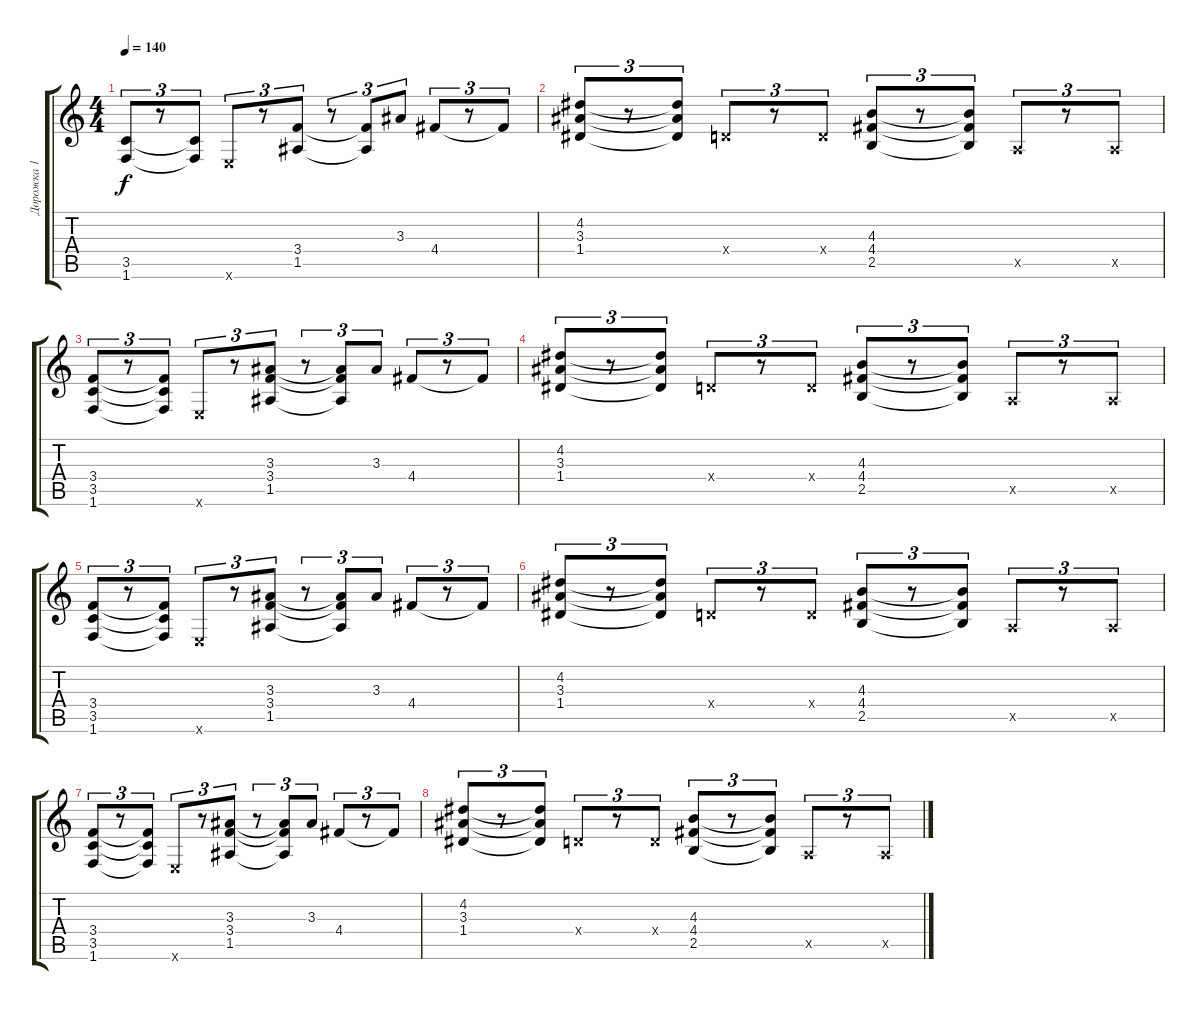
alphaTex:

\track ("Дорожка 1" "Дорожка 1") {instrument acousticguitarsteel}
\staff {score tabs}
\tuning (E4 B3 G3 D3 A2 E2) {hide}
\ts (4 4)
\tempo 140
\clef g2
\ks c
(3.5 1.6).8{tu (3 2) dy f} r.8{tu (3 2)} (3.5{t} 1.6{t}).8{tu (3 2)} 0.6{x}.8{tu (3 2)} r.8{tu (3 2)} (3.4 1.5).8{tu (3 2)} r.8{tu (3 2)} (3.4{t} 1.5{t}).8{tu (3 2)} 3.3.8{tu (3 2)} 4.4.8{tu (3 2)} r.8{tu (3 2)} 4.4{t}.8{tu (3 2)} |
(4.2 3.3 1.4).8{tu (3 2)} r.8{tu (3 2)} (4.2{t} 3.3{t} 1.4{t}).8{tu (3 2)} 0.4{x}.8{tu (3 2)} r.8{tu (3 2)} 0.4{x}.8{tu (3 2)} (4.3 4.4 2.5).8{tu (3 2)} r.8{tu (3 2)} (4.3{t} 4.4{t} 2.5{t}).8{tu (3 2)} 0.5{x}.8{tu (3 2)} r.8{tu (3 2)} 0.5{x}.8{tu (3 2)} |
(3.4 3.5 1.6).8{tu (3 2)} r.8{tu (3 2)} (3.4{t} 3.5{t} 1.6{t}).8{tu (3 2)} 0.6{x}.8{tu (3 2)} r.8{tu (3 2)} (3.3 3.4 1.5).8{tu (3 2)} r.8{tu (3 2)} (3.3{t} 3.4{t} 1.5{t}).8{tu (3 2)} 3.3.8{tu (3 2)} 4.4.8{tu (3 2)} r.8{tu (3 2)} 4.4{t}.8{tu (3 2)} |
(4.2 3.3 1.4).8{tu (3 2)} r.8{tu (3 2)} (4.2{t} 3.3{t} 1.4{t}).8{tu (3 2)} 0.4{x}.8{tu (3 2)} r.8{tu (3 2)} 0.4{x}.8{tu (3 2)} (4.3 4.4 2.5).8{tu (3 2)} r.8{tu (3 2)} (4.3{t} 4.4{t} 2.5{t}).8{tu (3 2)} 0.5{x}.8{tu (3 2)} r.8{tu (3 2)} 0.5{x}.8{tu (3 2)} |
(3.4 3.5 1.6).8{tu (3 2)} r.8{tu (3 2)} (3.4{t} 3.5{t} 1.6{t}).8{tu (3 2)} 0.6{x}.8{tu (3 2)} r.8{tu (3 2)} (3.3 3.4 1.5).8{tu (3 2)} r.8{tu (3 2)} (3.3{t} 3.4{t} 1.5{t}).8{tu (3 2)} 3.3.8{tu (3 2)} 4.4.8{tu (3 2)} r.8{tu (3 2)} 4.4{t}.8{tu (3 2)} |
(4.2 3.3 1.4).8{tu (3 2)} r.8{tu (3 2)} (4.2{t} 3.3{t} 1.4{t}).8{tu (3 2)} 0.4{x}.8{tu (3 2)} r.8{tu (3 2)} 0.4{x}.8{tu (3 2)} (4.3 4.4 2.5).8{tu (3 2)} r.8{tu (3 2)} (4.3{t} 4.4{t} 2.5{t}).8{tu (3 2)} 0.5{x}.8{tu (3 2)} r.8{tu (3 2)} 0.5{x}.8{tu (3 2)} |
(3.4 3.5 1.6).8{tu (3 2)} r.8{tu (3 2)} (3.4{t} 3.5{t} 1.6{t}).8{tu (3 2)} 0.6{x}.8{tu (3 2)} r.8{tu (3 2)} (3.3 3.4 1.5).8{tu (3 2)} r.8{tu (3 2)} (3.3{t} 3.4{t} 1.5{t}).8{tu (3 2)} 3.3.8{tu (3 2)} 4.4.8{tu (3 2)} r.8{tu (3 2)} 4.4{t}.8{tu (3 2)} |
(4.2 3.3 1.4).8{tu (3 2)} r.8{tu (3 2)} (4.2{t} 3.3{t} 1.4{t}).8{tu (3 2)} 0.4{x}.8{tu (3 2)} r.8{tu (3 2)} 0.4{x}.8{tu (3 2)} (4.3 4.4 2.5).8{tu (3 2)} r.8{tu (3 2)} (4.3{t} 4.4{t} 2.5{t}).8{tu (3 2)} 0.5{x}.8{tu (3 2)} r.8{tu (3 2)} 0.5{x}.8{tu (3 2)}
